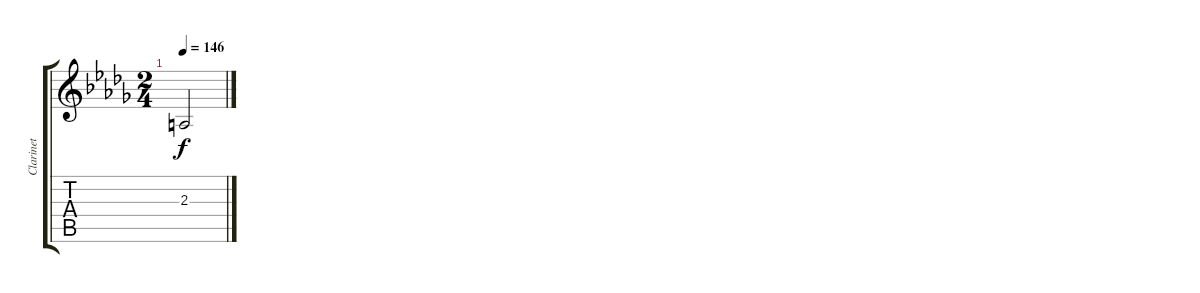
\track ("Clarinet" "Clarinet") {instrument flute}
\staff {score tabs}
\tuning (E4 B3 G3 D3 A2 E2) {hide}
\ts (2 4)
\tempo 146
\clef g2
\ks db
2.3{t}.2{dy f}
